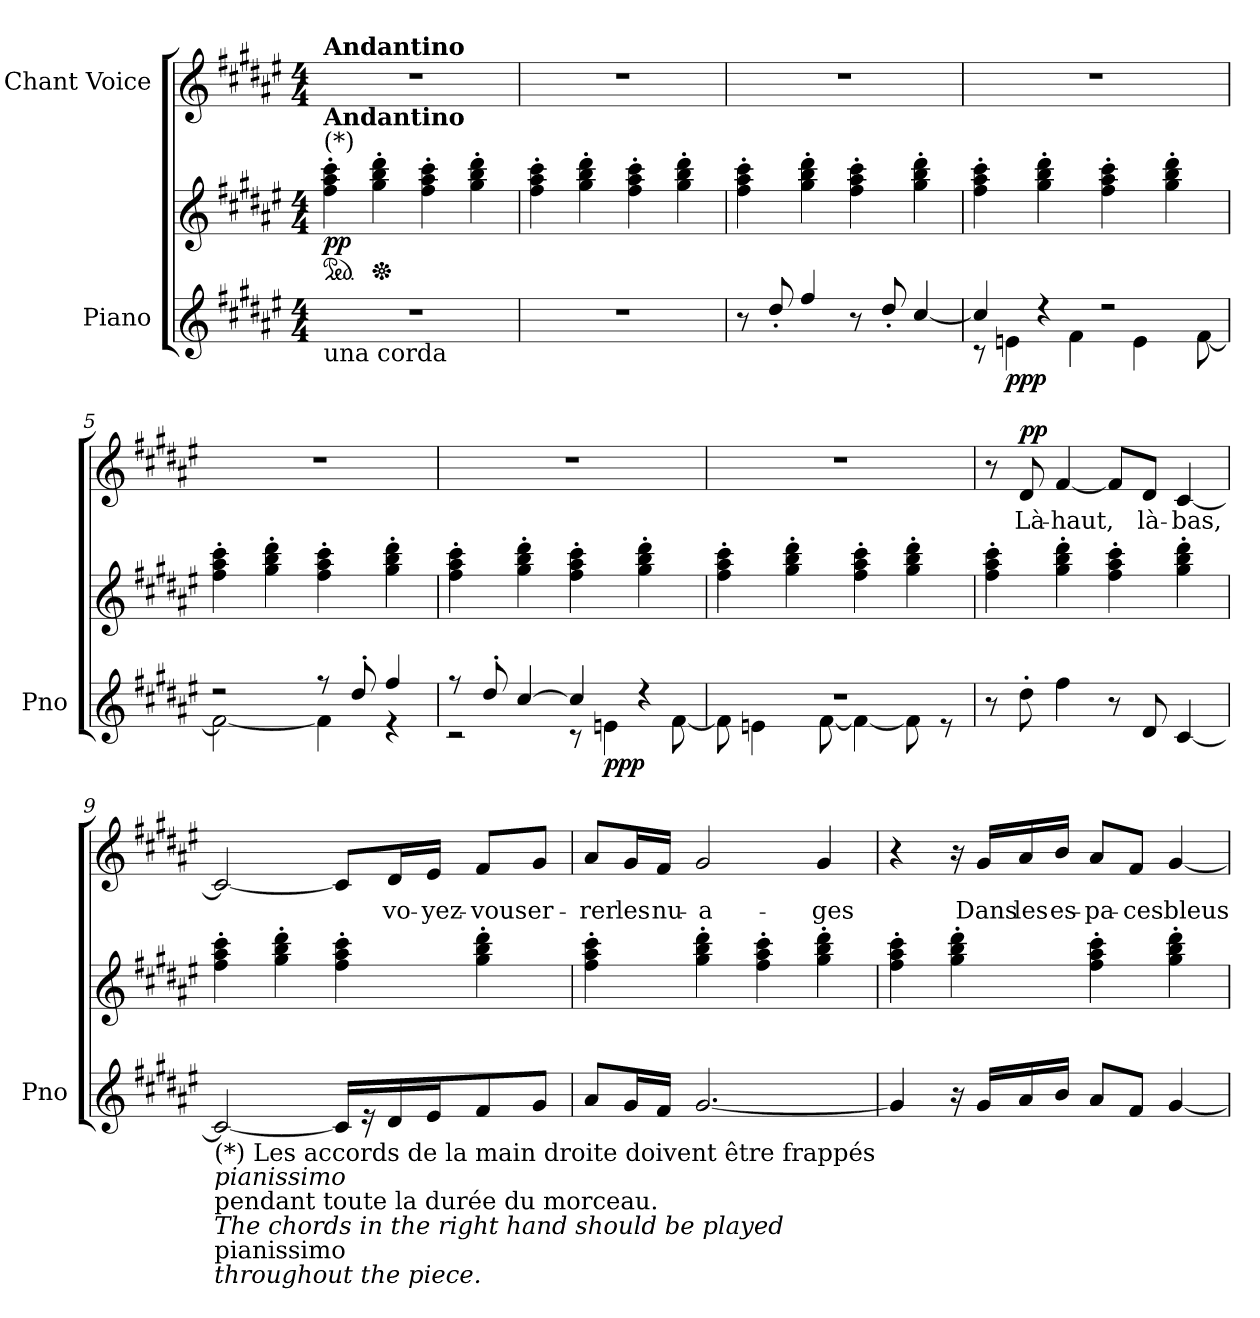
**kern	**kern	**dynam	**kern	**text	**dynam
*part2	*part2	*part2	*part1	*part1	*part1
*staff3	*staff2	*staff2/3	*staff1	*staff1	*staff1
*I"Piano	*	*	*I"Chant Voice	*	*
*I'Pno	*	*	*	*	*
*clefG2	*clefG2	*	*clefG2	*	*
*k[f#c#g#d#a#e#]	*k[f#c#g#d#a#e#]	*	*k[f#c#g#d#a#e#]	*	*
*M4/4	*M4/4	*	*M4/4	*	*
*	*ped	*	*	*	*
=1	=1	=1	=1	=1	=1
!	!	!	!LO:TX:a:B:t=Andantino	!	!
!	!	!	!LO:TX:b:B:t=Andantino	!	!
!	!	!	!LO:TX:b:t=(*)	!	!
!LO:TX:b:t=una corda	!	!	!	!	!
!	!	!LO:DY:b	!	!	!
1r	4ff#\' 4aa#\' 4ccc#\'	pp	1r	.	.
*	*Xped	*	*	*	*
.	4gg#\' 4bb\' 4ddd#\'	.	.	.	.
.	4ff#\' 4aa#\' 4ccc#\'	.	.	.	.
.	4gg#\' 4bb\' 4ddd#\'	.	.	.	.
=2	=2	=2	=2	=2	=2
1r	4ff#\' 4aa#\' 4ccc#\'	.	1r	.	.
.	4gg#\' 4bb\' 4ddd#\'	.	.	.	.
.	4ff#\' 4aa#\' 4ccc#\'	.	.	.	.
.	4gg#\' 4bb\' 4ddd#\'	.	.	.	.
=3	=3	=3	=3	=3	=3
8r	4ff#\' 4aa#\' 4ccc#\'	.	1r	.	.
8dd#'>/	.	.	.	.	.
4ff#/	4gg#\' 4bb\' 4ddd#\'	.	.	.	.
8r	4ff#\' 4aa#\' 4ccc#\'	.	.	.	.
8dd#'>/	.	.	.	.	.
[4cc#/	4gg#\' 4bb\' 4ddd#\'	.	.	.	.
=4	=4	=4	=4	=4	=4
*^	*	*	*	*	*
4cc#/]	8r	4ff#\' 4aa#\' 4ccc#\'	.	1r	.	.
!	!	!	!LO:DY:b=2	!	!	!
.	4en\	.	ppp	.	.	.
4r	.	4gg#\' 4bb\' 4ddd#\'	.	.	.	.
.	4f#\	.	.	.	.	.
2r	.	4ff#\' 4aa#\' 4ccc#\'	.	.	.	.
.	4e\	.	.	.	.	.
.	.	4gg#\' 4bb\' 4ddd#\'	.	.	.	.
.	[8f#\	.	.	.	.	.
=5	=5	=5	=5	=5	=5	=5
2r	2f#\_	4ff#\' 4aa#\' 4ccc#\'	.	1r	.	.
.	.	4gg#\' 4bb\' 4ddd#\'	.	.	.	.
8r	4f#\]	4ff#\' 4aa#\' 4ccc#\'	.	.	.	.
8dd#'/	.	.	.	.	.	.
4ff#/	4r	4gg#\' 4bb\' 4ddd#\'	.	.	.	.
=6	=6	=6	=6	=6	=6	=6
8r	2r	4ff#\' 4aa#\' 4ccc#\'	.	1r	.	.
8dd#'>/	.	.	.	.	.	.
[4cc#/	.	4gg#\' 4bb\' 4ddd#\'	.	.	.	.
4cc#/]	8r	4ff#\' 4aa#\' 4ccc#\'	.	.	.	.
!	!	!	!LO:DY:b=2	!	!	!
.	4en\	.	ppp	.	.	.
4r	.	4gg#\' 4bb\' 4ddd#\'	.	.	.	.
.	[>8f#\	.	.	.	.	.
=7	=7	=7	=7	=7	=7	=7
1r	8f#\]	4ff#\' 4aa#\' 4ccc#\'	.	1r	.	.
.	4en\	.	.	.	.	.
.	.	4gg#\' 4bb\' 4ddd#\'	.	.	.	.
.	[>8f#\	.	.	.	.	.
.	4f#\_	4ff#\' 4aa#\' 4ccc#\'	.	.	.	.
.	8f#\]	4gg#\' 4bb\' 4ddd#\'	.	.	.	.
.	8r	.	.	.	.	.
*v	*v	*	*	*	*	*
=8	=8	=8	=8	=8	=8
8r	4ff#\' 4aa#\' 4ccc#\'	.	8r	.	.
!	!	!	!	!	!LO:DY:a
8dd#'>\	.	.	8d#/	Là-	pp
4ff#\	4gg#\' 4bb\' 4ddd#\'	.	[4f#/	-haut,	.
8r	4ff#\' 4aa#\' 4ccc#\'	.	8f#/L]	.	.
8d#/	.	.	8d#/J	là-	.
[4c#/	4gg#\' 4bb\' 4ddd#\'	.	[4c#/	-bas,	.
=9	=9	=9	=9	=9	=9
!LO:TX:b:t=(*) Les accords de la main droite doivent être frappés	!	!	!	!	!
!LO:TX:b:i:t=pianissimo	!	!	!	!	!
!LO:TX:b:t=pendant toute la durée du morceau.	!	!	!	!	!
!LO:TX:b:i:t=The chords in the right hand should be played	!	!	!	!	!
!LO:TX:b:t=pianissimo	!	!	!	!	!
!LO:TX:b:i:t=throughout the piece.	!	!	!	!	!
2c#/_	4ff#\' 4aa#\' 4ccc#\'	.	2c#/_	.	.
.	4gg#\' 4bb\' 4ddd#\'	.	.	.	.
16c#/LL]	4ff#\' 4aa#\' 4ccc#\'	.	8c#/L]	.	.
16r	.	.	.	.	.
16d#/	.	.	16d#/L	vo-	.
16e#/J	.	.	16e#/JJ	-yez-	.
8f#/	4gg#\' 4bb\' 4ddd#\'	.	8f#/L	-vous	.
8g#/J	.	.	8g#/J	er-	.
=10	=10	=10	=10	=10	=10
8a#/L	4ff#\' 4aa#\' 4ccc#\'	.	8a#/L	-rer	.
16g#/L	.	.	16g#/L	les	.
16f#/JJ	.	.	16f#/JJ	nu-	.
[2.g#/	4gg#\' 4bb\' 4ddd#\'	.	2g#/	-a-	.
.	4ff#\' 4aa#\' 4ccc#\'	.	.	.	.
.	4gg#\' 4bb\' 4ddd#\'	.	4g#/	-ges	.
=11	=11	=11	=11	=11	=11
4g#/]	4ff#\' 4aa#\' 4ccc#\'	.	4r	.	.
16r	4gg#\' 4bb\' 4ddd#\'	.	16r	.	.
16g#/LL	.	.	16g#/LL	Dans	.
16a#/	.	.	16a#/	les	.
16b/JJ	.	.	16b/JJ	es-	.
8a#/L	4ff#\' 4aa#\' 4ccc#\'	.	8a#/L	-pa-	.
8f#/J	.	.	8f#/J	-ces	.
[4g#/	4gg#\' 4bb\' 4ddd#\'	.	[4g#/	bleus	.
=	=	=	=	=	=
*-	*-	*-	*-	*-	*-
